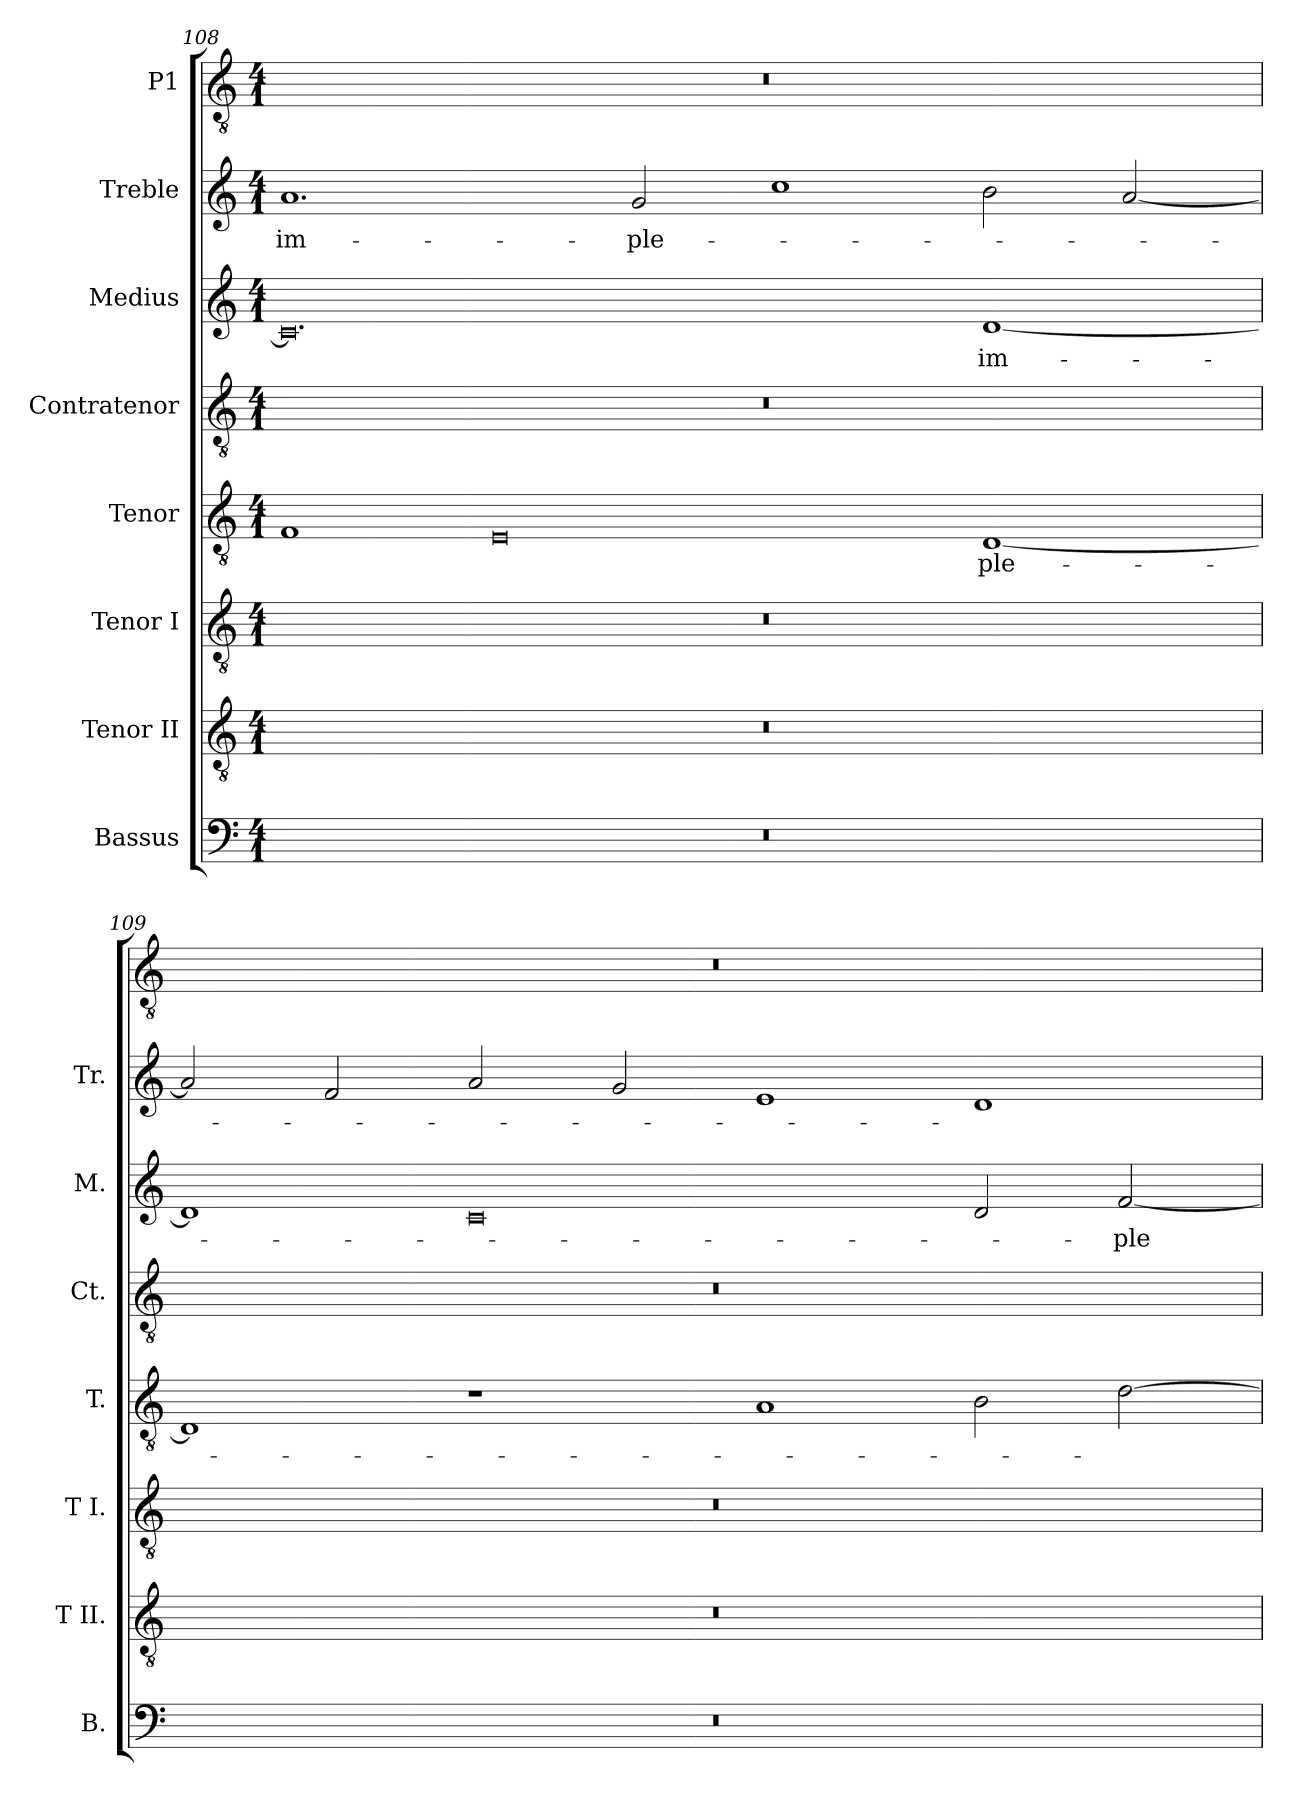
**kern	**kern	**kern	**kern	**text	**kern	**kern	**text	**kern	**text	**kern
*part8	*part7	*part6	*part5	*part5	*part4	*part3	*part3	*part2	*part2	*part1
*staff8	*staff7	*staff6	*staff5	*staff5	*staff4	*staff3	*staff3	*staff2	*staff2	*staff1
*I"Bassus	*I"Tenor II	*I"Tenor I	*I"Tenor	*	*I"Contratenor	*I"Medius	*	*I"Treble	*	*I"P1
*I'B.	*I'T II.	*I'T I.	*I'T.	*	*I'Ct.	*I'M.	*	*I'Tr.	*	*
!!LO:LB:g=z
*clefF4	*clefGv2	*clefGv2	*clefGv2	*	*clefGv2	*clefG2	*	*clefG2	*	*clefGv2
*	*ITrd7c12	*ITrd7c12	*ITrd7c12	*	*ITrd7c12	*	*	*	*	*ITrd7c12
*k[]	*k[]	*k[]	*k[]	*	*k[]	*k[]	*	*k[]	*	*k[]
*C:	*C:	*C:	*C:	*	*C:	*C:	*	*C:	*	*C:
*M4/1	*M4/1	*M4/1	*M4/1	*	*M4/1	*M4/1	*	*M4/1	*	*M4/1
=108	=108	=108	=108	=108	=108	=108	=108	=108	=108	=108
!LO:N:vis=1	!LO:N:vis=1	!LO:N:vis=1	!	!	!LO:N:vis=1	!	!	!	!	!
!	!	!	!	!	!	!	!	!	!LO:LY:b:color=#000000	!LO:N:vis=1
00r	00r	00r	1FFi	.	00r	0.ci]	.	1.ai	im-	00r
.	.	.	0EEi	.	.	.	.	.	.	.
!	!	!	!	!	!	!	!	!	!LO:LY:b:color=#000000	!
.	.	.	.	.	.	.	.	2gi/	-ple-	.
.	.	.	.	.	.	.	.	1cci	.	.
!	!	!	!	!LO:LY:b:color=#000000	!	!	!	!	!	!
!	!	!	!	!	!	!	!LO:LY:b:color=#000000	!	!	!
.	.	.	[<1DDi	-ple-	.	[<1di	im-	2bi\	.	.
.	.	.	.	.	.	.	.	[<2ai/	.	.
=109`	=109`	=109`	=109`	=109`	=109`	=109`	=109`	=109`	=109`	=109`
!LO:N:vis=1	!LO:N:vis=1	!LO:N:vis=1	!	!	!LO:N:vis=1	!	!	!	!	!LO:N:vis=1
00r	00r	00r	1DDi]	.	00r	1di]	.	2ai/]	.	00r
.	.	.	.	.	.	.	.	2fi/	.	.
.	.	.	1r	.	.	0ci	.	2ai/	.	.
.	.	.	.	.	.	.	.	2gi/	.	.
.	.	.	1AAi	.	.	.	.	1ei	.	.
.	.	.	2BBi\	.	.	2di/	.	1di	.	.
!	!	!	!	!	!	!	!LO:LY:b:color=#000000	!	!	!
.	.	.	[>2Di\	.	.	[<2fi/	-ple-	.	.	.
=`	=`	=`	=`	=`	=`	=`	=`	=`	=`	=`
*-	*-	*-	*-	*-	*-	*-	*-	*-	*-	*-
